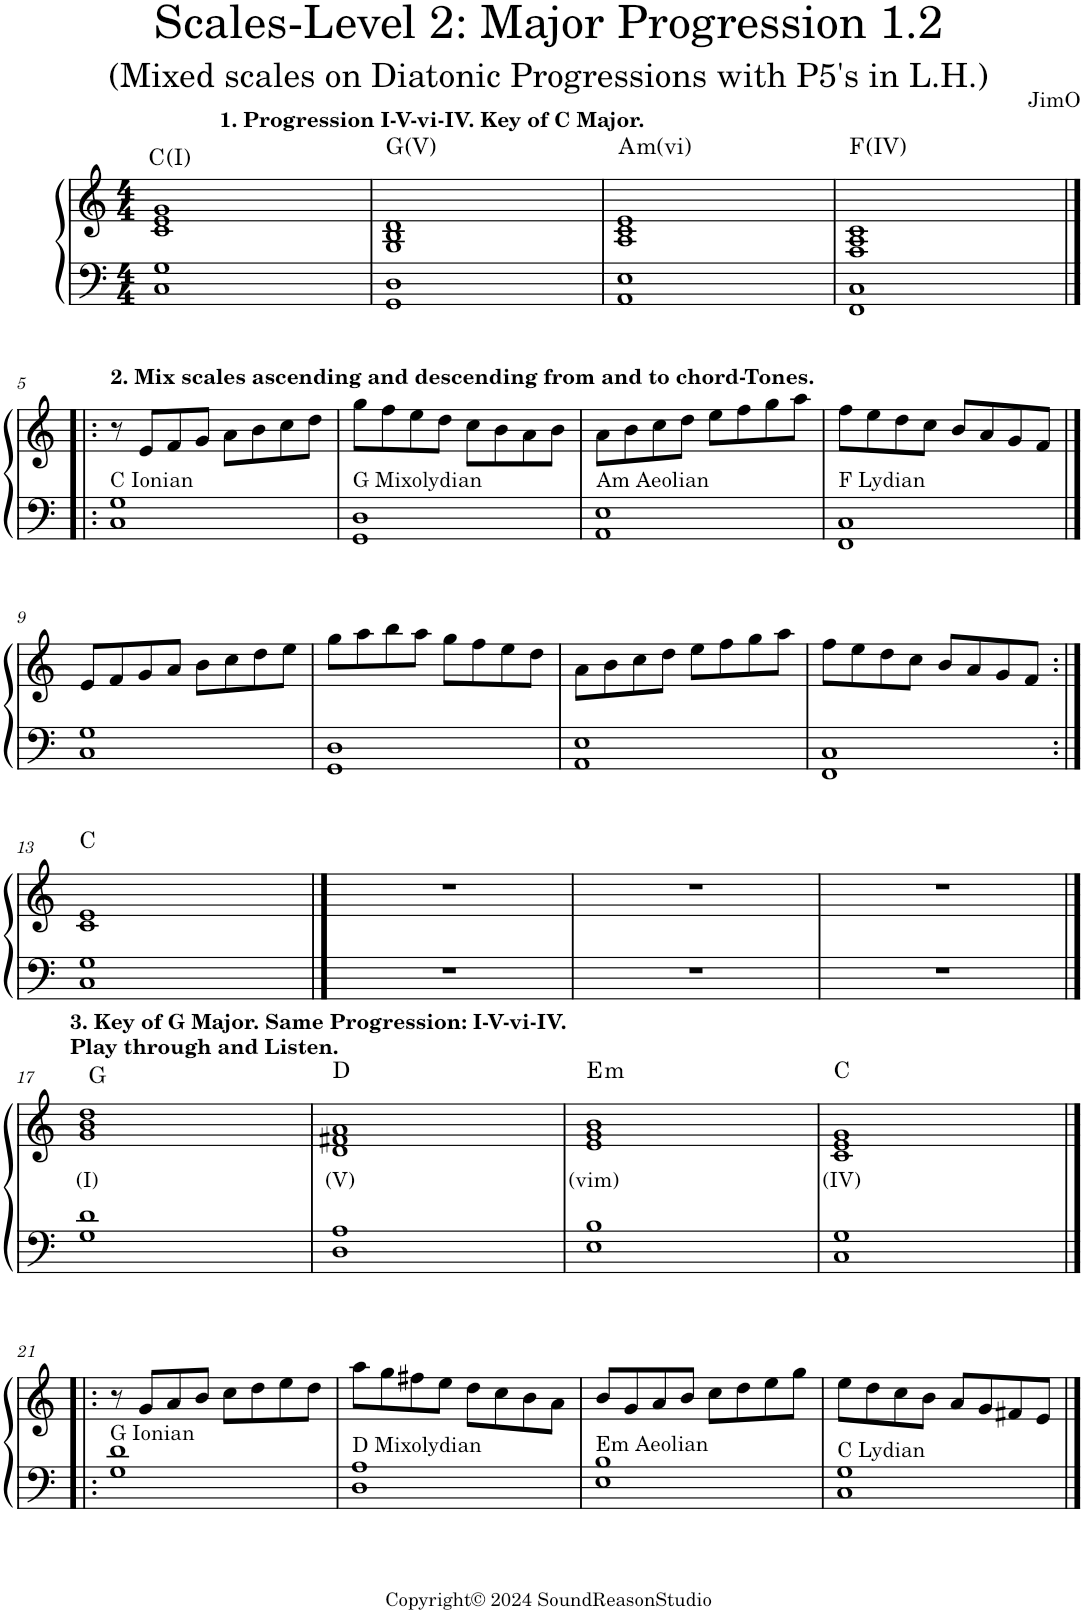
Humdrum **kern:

**kern	**kern	**text	**harte
*part1	*part1	*part1	*part1
*staff2	*staff1	*staff1	*
*I"Piano	*	*	*
*I'Pno.	*	*	*
*clefF4	*clefG2	*	*
*k[]	*k[]	*	*
*M4/4	*M4/4	*	*
=1	=1	=1	=1
!	!LO:TX:a:B:t=1. Progression I-V-vi-IV. Key of C Major.	!	!
1C 1G	1c 1e 1g	.	C:maj
=2	=2	=2	=2
1GG 1D	1G 1B 1d	.	G:maj
=3	=3	=3	=3
!	!	!	!LO:H:kt=m
1AA 1E	1A 1c 1e	.	A:min
=4	=4	=4	=4
1FF 1C	1F 1A 1c	.	F:maj
!!LO:LB:g=z
=5|!:	=5|!:	=5|!:	=5|!:
!	!LO:TX:a:B:t=2. Mix scales ascending and descending from and to chord-Tones.	!	!
!LO:TX:a:t=C Ionian	!	!	!
1C 1G	8r	.	.
.	8e/L	.	.
.	8f/	.	.
.	8g/J	.	.
.	8a\L	.	.
.	8b\	.	.
.	8cc\	.	.
.	8dd\J	.	.
=6	=6	=6	=6
!LO:TX:a:t=G Mixolydian	!	!	!
1GG 1D	8gg\L	.	.
.	8ff\	.	.
.	8ee\	.	.
.	8dd\J	.	.
.	8cc\L	.	.
.	8b\	.	.
.	8a\	.	.
.	8b\J	.	.
=7	=7	=7	=7
!LO:TX:a:t=Am Aeolian	!	!	!
1AA 1E	8a\L	.	.
.	8b\	.	.
.	8cc\	.	.
.	8dd\J	.	.
.	8ee\L	.	.
.	8ff\	.	.
.	8gg\	.	.
.	8aa\J	.	.
=8	=8	=8	=8
!LO:TX:a:t=F Lydian	!	!	!
1FF 1C	8ff\L	.	.
.	8ee\	.	.
.	8dd\	.	.
.	8cc\J	.	.
.	8b/L	.	.
.	8a/	.	.
.	8g/	.	.
.	8f/J	.	.
!!LO:LB:g=z
==9	==9	==9	==9
1C 1G	8e/L	.	.
.	8f/	.	.
.	8g/	.	.
.	8a/J	.	.
.	8b\L	.	.
.	8cc\	.	.
.	8dd\	.	.
.	8ee\J	.	.
=10	=10	=10	=10
1GG 1D	8gg\L	.	.
.	8aa\	.	.
.	8bb\	.	.
.	8aa\J	.	.
.	8gg\L	.	.
.	8ff\	.	.
.	8ee\	.	.
.	8dd\J	.	.
=11	=11	=11	=11
1AA 1E	8a\L	.	.
.	8b\	.	.
.	8cc\	.	.
.	8dd\J	.	.
.	8ee\L	.	.
.	8ff\	.	.
.	8gg\	.	.
.	8aa\J	.	.
=12	=12	=12	=12
1FF 1C	8ff\L	.	.
.	8ee\	.	.
.	8dd\	.	.
.	8cc\J	.	.
.	8b/L	.	.
.	8a/	.	.
.	8g/	.	.
.	8f/J	.	.
!!LO:LB:g=z
=13:|!	=13:|!	=13:|!	=13:|!
*k[]	*k[]	*	*
1C 1G	1c 1e	.	C:maj
==14	==14	==14	==14
1r	1r	.	.
=15	=15	=15	=15
1r	1r	.	.
=16	=16	=16	=16
1r	1r	.	.
!!LO:LB:g=z
==17	==17	==17	==17
!	!LO:TX:a:B:t=3. Key of G Major. Same Progression&colon; I-V-vi-IV.	!	!
!	!LO:TX:a:t=Play through and Listen.	!	!
!	!	!LO:LY:b	!
1G 1d	1g 1b 1dd	(I)	G:maj
=18	=18	=18	=18
!	!	!LO:LY:b	!
1D 1A	1d 1f#X 1a	(V)	D:maj
=19	=19	=19	=19
!	!	!LO:LY:b	!LO:H:kt=m
1E 1B	1e 1g 1b	(vim)	E:min
=20	=20	=20	=20
!	!	!LO:LY:b	!
1C 1G	1c 1e 1g	(IV)	C:maj
!!LO:LB:g=z
=21|!:	=21|!:	=21|!:	=21|!:
!LO:TX:a:t=G Ionian	!	!	!
1G 1d	8r	.	.
.	8g/L	.	.
.	8a/	.	.
.	8b/J	.	.
.	8cc\L	.	.
.	8dd\	.	.
.	8ee\	.	.
.	8dd\J	.	.
=22	=22	=22	=22
!LO:TX:a:t=D Mixolydian	!	!	!
1D 1A	8aa\L	.	.
.	8gg\	.	.
.	8ff#X\	.	.
.	8ee\J	.	.
.	8dd\L	.	.
.	8cc\	.	.
.	8b\	.	.
.	8a\J	.	.
=23	=23	=23	=23
!LO:TX:a:t=Em Aeolian	!	!	!
1E 1B	8b/L	.	.
.	8g/	.	.
.	8a/	.	.
.	8b/J	.	.
.	8cc\L	.	.
.	8dd\	.	.
.	8ee\	.	.
.	8gg\J	.	.
=24	=24	=24	=24
!LO:TX:a:t=C Lydian	!	!	!
1C 1G	8ee\L	.	.
.	8dd\	.	.
.	8cc\	.	.
.	8b\J	.	.
.	8a/L	.	.
.	8g/	.	.
.	8f#X/	.	.
.	8e/J	.	.
==	==	==	==
*-	*-	*-	*-
